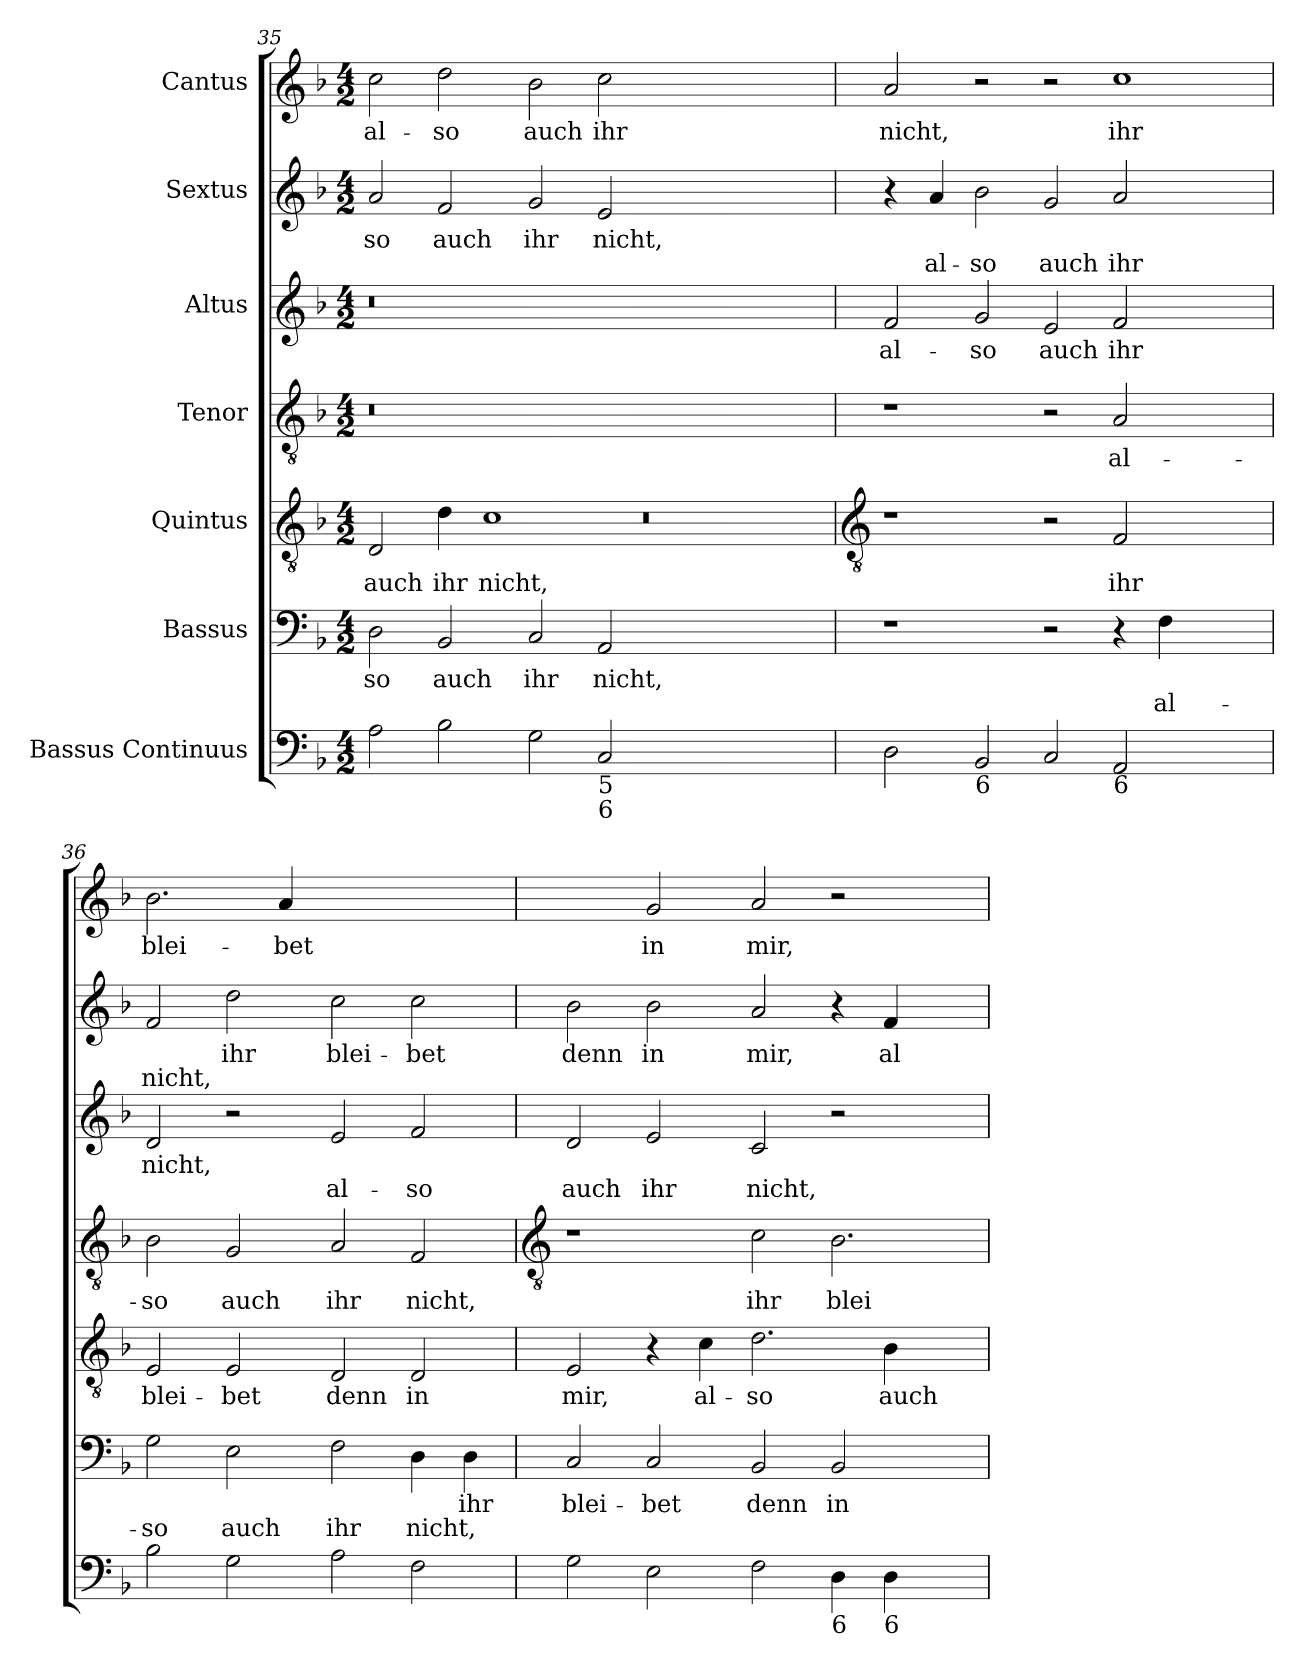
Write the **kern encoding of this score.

**kern	**kern	**text	**text	**kern	**text	**kern	**text	**kern	**text	**text	**kern	**text	**text	**kern	**text
*part7	*part6	*part6	*part6	*part5	*part5	*part4	*part4	*part3	*part3	*part3	*part2	*part2	*part2	*part1	*part1
*staff7	*staff6	*staff6	*staff6	*staff5	*staff5	*staff4	*staff4	*staff3	*staff3	*staff3	*staff2	*staff2	*staff2	*staff1	*staff1
*I"Bassus Continuus	*I"Bassus	*	*	*I"Quintus	*	*I"Tenor	*	*I"Altus	*	*	*I"Sextus	*	*	*I"Cantus	*
*clefF4	*clefF4	*	*	*clefGv2	*	*clefGv2	*	*clefG2	*	*	*clefG2	*	*	*clefG2	*
*k[b-]	*k[b-]	*	*	*k[b-]	*	*k[b-]	*	*k[b-]	*	*	*k[b-]	*	*	*k[b-]	*
*F:	*F:	*	*	*F:	*	*F:	*	*F:	*	*	*F:	*	*	*F:	*
*M4/2	*M4/2	*	*	*M4/2	*	*M4/2	*	*M4/2	*	*	*M4/2	*	*	*M4/2	*
=35	=35	=35	=35	=35	=35	=35	=35	=35	=35	=35	=35	=35	=35	=35	=35
!	!	!LO:LY:b	!	!	!LO:LY:b	!	!	!	!	!	!	!LO:LY:b	!	!	!LO:LY:b
*	*	*	*	*	*	*	*	*	*	*	*	*	*	*^	*
2A	2D	-so	.	2D	auch	0r	.	0r	.	.	2a	-so	.	2cc	1ryy	al-
!	!	!LO:LY:b	!	!	!LO:LY:b	!	!	!	!	!	!	!LO:LY:b	!	!	!	!LO:LY:b
2B-	2BB-	auch	.	4d	ihr	.	.	.	.	.	2f	auch	.	2dd	.	-so
!	!	!	!	!	!LO:LY:b	!	!	!	!	!	!	!	!	!	!	!
.	.	.	.	1c	nicht,	.	.	.	.	.	.	.	.	.	.	.
!	!	!LO:LY:b	!	!	!	!	!	!	!	!	!	!LO:LY:b	!	!	!	!LO:LY:b
2G	2C	ihr	.	.	.	.	.	.	.	.	2g	ihr	.	2b-	2ryy	auch
!LO:TX:b:t=5	!	!	!	!	!	!	!	!	!	!	!	!	!	!	!	!
!LO:TX:b:t=6	!	!	!	!	!	!	!	!	!	!	!	!	!	!	!	!
!	!	!LO:LY:b	!	!	!	!	!	!	!	!	!	!LO:LY:b	!	!	!	!LO:LY:b
2C	2AA	nicht,	.	.	.	.	.	.	.	.	2e	nicht,	.	2cc	4ryy	ihr
.	.	.	.	0r	.	.	.	.	.	.	.	.	.	.	4ryy	.
1..ryy	1..ryy	.	.	.	.	1..ryy	.	1..ryy	.	.	1..ryy	.	.	1..ryy	1..ryy	.
!!LO:LB:g=z	!!
=35A	=35A	=35A	=35A	=35A	=35A	=35A	=35A	=35A	=35A	=35A	=35A	=35A	=35A	=35A	=35A	=35A
*	*	*	*	*clefGv2	*	*	*	*	*	*	*	*	*	*	*	*
!	!	!	!	!	!	!	!	!	!LO:LY:b	!	!	!	!	!	!	!LO:LY:b
2D	1r	.	.	1r	.	1r	.	2f	al-	.	4r	.	.	2a	1ryy	nicht,
!	!	!	!	!	!	!	!	!	!	!	!	!	!LO:LY:b	!	!	!
.	.	.	.	.	.	.	.	.	.	.	4a	.	al-	.	.	.
!LO:TX:b:t=6	!	!	!	!	!	!	!	!	!	!	!	!	!	!	!	!
!	!	!	!	!	!	!	!	!	!LO:LY:b	!	!	!	!LO:LY:b	!	!	!
2BB-	.	.	.	.	.	.	.	2g	-so	.	2b-	.	-so	2r	.	.
!	!	!	!	!	!	!	!	!	!LO:LY:b	!	!	!	!LO:LY:b	!	!	!
2C	2r	.	.	2r	.	2r	.	2e	auch	.	2g	.	auch	2r	1.ryy	.
!LO:TX:b:t=6	!	!	!	!	!	!	!	!	!	!	!	!	!	!	!	!
!	!	!	!	!	!LO:LY:b	!	!LO:LY:b	!	!LO:LY:b	!	!	!	!LO:LY:b	!	!	!LO:LY:b
2AA	4r	.	.	2F	ihr	2A	al-	2f	ihr	.	2a	.	ihr	1cc	.	ihr
!	!	!	!LO:LY:b	!	!	!	!	!	!	!	!	!	!	!	!	!
.	4F	.	al-	.	.	.	.	.	.	.	.	.	.	.	.	.
2ryy	2ryy	.	.	2ryy	.	2ryy	.	2ryy	.	.	2ryy	.	.	.	.	.
!!LO:LB:g=z	!!
=36A	=36A	=36A	=36A	=36A	=36A	=36A	=36A	=36A	=36A	=36A	=36A	=36A	=36A	=36A	=36A	=36A
!	!	!	!LO:LY:b	!	!LO:LY:b	!	!LO:LY:b	!	!LO:LY:b	!	!	!	!LO:LY:b	!	!	!LO:LY:b
2B-	2G	.	-so	2E	blei-	2B-	-so	2d	nicht,	.	2f	.	nicht,	2.b-	2ryy	blei-
!	!	!	!LO:LY:b	!	!LO:LY:b	!	!LO:LY:b	!	!	!	!	!LO:LY:b	!	!	!	!
2G	2E	.	auch	2E	-bet	2G	auch	2r	.	.	2dd	ihr	.	.	1.ryy	.
!	!	!	!	!	!	!	!	!	!	!	!	!	!	!	!	!LO:LY:b
.	.	.	.	.	.	.	.	.	.	.	.	.	.	4a	.	-bet
!	!	!	!LO:LY:b	!	!LO:LY:b	!	!LO:LY:b	!	!	!LO:LY:b	!	!LO:LY:b	!	!	!	!LO:LY:b
2A	2F	.	ihr	2D	denn	2A	ihr	2e	.	al-	2cc	blei-	.	[2ayy	.	denn_
!	!	!	!LO:LY:b	!	!LO:LY:b	!	!LO:LY:b	!	!	!LO:LY:b	!	!LO:LY:b	!	!	!	!
2F	4D	.	nicht,	2D	in	2F	nicht,	2f	.	-so	2cc	-bet	.	2ryy	.	.
!	!	!LO:LY:b	!	!	!	!	!	!	!	!	!	!	!	!	!	!
.	4D	ihr	.	.	.	.	.	.	.	.	.	.	.	.	.	.
*	*	*	*	*	*	*	*	*	*	*	*	*	*	*v	*v	*
!!LO:LB:g=z
=37	=37	=37	=37	=37	=37	=37	=37	=37	=37	=37	=37	=37	=37	=37	=37
*	*	*	*	*	*	*clefGv2	*	*	*	*	*	*	*	*	*
!	!	!LO:LY:b	!	!	!LO:LY:b	!	!	!	!	!LO:LY:b	!	!LO:LY:b	!	!	!LO:LY:b
2G	2C	blei-	.	2E	mir,	1r	.	2d	.	auch	2b-	denn	.	2ayy]	___
!	!	!LO:LY:b	!	!	!	!	!	!	!	!LO:LY:b	!	!LO:LY:b	!	!	!LO:LY:b
2E	2C	-bet	.	4r	.	.	.	2e	.	ihr	2b-	in	.	2g	in
!	!	!	!	!	!LO:LY:b	!	!	!	!	!	!	!	!	!	!
.	.	.	.	4c	al-	.	.	.	.	.	.	.	.	.	.
!	!	!LO:LY:b	!	!	!LO:LY:b	!	!LO:LY:b	!	!	!LO:LY:b	!	!LO:LY:b	!	!	!LO:LY:b
2F	2BB-	denn	.	2.d	-so	2c	ihr	2c	.	nicht,	2a	mir,	.	2a	mir,
!LO:TX:b:t=6	!	!	!	!	!	!	!	!	!	!	!	!	!	!	!
!	!	!LO:LY:b	!	!	!	!	!LO:LY:b	!	!	!	!	!	!	!	!
4D	2BB-	in	.	.	.	2.B-	blei-	2r	.	.	4r	.	.	2r	.
!LO:TX:b:t=6	!	!	!	!	!	!	!	!	!	!	!	!	!	!	!
!	!	!	!	!	!LO:LY:b	!	!	!	!	!	!	!LO:LY:b	!	!	!
4D	.	.	.	4B-	auch	.	.	.	.	.	4f	al-	.	.	.
4ryy	4ryy	.	.	4ryy	.	.	.	4ryy	.	.	4ryy	.	.	4ryy	.
=	=	=	=	=	=	=	=	=	=	=	=	=	=	=	=
*-	*-	*-	*-	*-	*-	*-	*-	*-	*-	*-	*-	*-	*-	*-	*-
